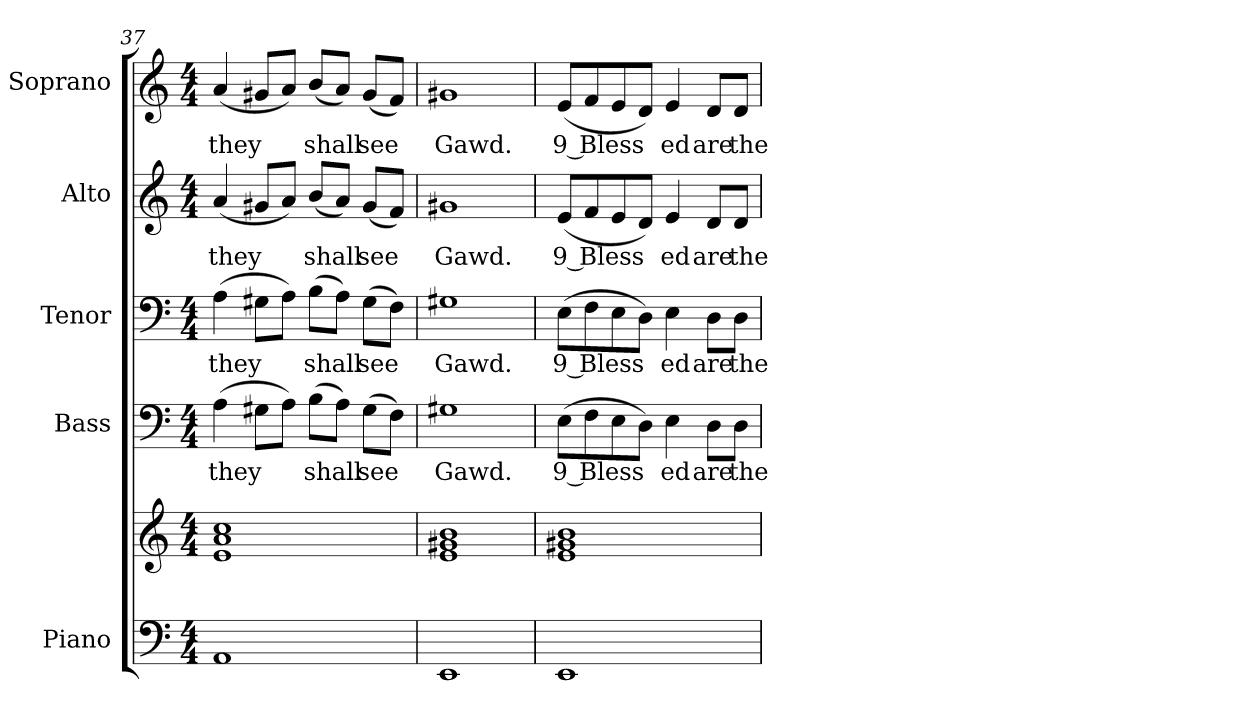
**kern	**kern	**kern	**text	**kern	**text	**kern	**text	**kern	**text
*part5	*part5	*part4	*part4	*part3	*part3	*part2	*part2	*part1	*part1
*staff6	*staff5	*staff4	*staff4	*staff3	*staff3	*staff2	*staff2	*staff1	*staff1
*I"Piano	*	*I"Bass	*	*I"Tenor	*	*I"Alto	*	*I"Soprano	*
*I'Pno.	*	*I'B.	*	*I'T.	*	*I'A.	*	*I'S.	*
*clefF4	*clefG2	*clefF4	*	*clefF4	*	*clefG2	*	*clefG2	*
*k[]	*k[]	*k[]	*	*k[]	*	*k[]	*	*k[]	*
*C:	*C:	*C:	*	*C:	*	*C:	*	*C:	*
*M4/4	*M4/4	*M4/4	*	*M4/4	*	*M4/4	*	*M4/4	*
=37	=37	=37	=37	=37	=37	=37	=37	=37	=37
!	!	!	!LO:LY:b:color=#000000	!	!	!	!	!	!
!	!	!	!	!	!LO:LY:b:color=#000000	!	!	!	!
!	!	!	!	!	!	!	!LO:LY:b:color=#000000	!	!
!	!	!	!	!	!	!	!	!	!LO:LY:b:color=#000000
1AAi	1ei 1ai 1cci	(4Ai\	they	(4Ai\	they	(4ai/	they	(4ai/	they
.	.	8G#Xi\L	.	8G#Xi\L	.	8g#Xi/L	.	8g#Xi/L	.
.	.	8Ai\J)	.	8Ai\J)	.	8ai/J)	.	8ai/J)	.
!	!	!	!LO:LY:b:color=#000000	!	!	!	!	!	!
!	!	!	!	!	!LO:LY:b:color=#000000	!	!	!	!
!	!	!	!	!	!	!	!LO:LY:b:color=#000000	!	!
!	!	!	!	!	!	!	!	!	!LO:LY:b:color=#000000
.	.	(8Bi\L	shall	(8Bi\L	shall	(8bi/L	shall	(8bi/L	shall
.	.	8Ai\J)	.	8Ai\J)	.	8ai/J)	.	8ai/J)	.
!	!	!	!LO:LY:b:color=#000000	!	!	!	!	!	!
!	!	!	!	!	!LO:LY:b:color=#000000	!	!	!	!
!	!	!	!	!	!	!	!LO:LY:b:color=#000000	!	!
!	!	!	!	!	!	!	!	!	!LO:LY:b:color=#000000
.	.	(8G#i\L	see	(8G#i\L	see	(8g#i/L	see	(8g#i/L	see
.	.	8Fi\J)	.	8Fi\J)	.	8fi/J)	.	8fi/J)	.
!!LO:PB:g=z
=38	=38	=38	=38	=38	=38	=38	=38	=38	=38
!	!	!	!LO:LY:b:color=#000000	!	!	!	!	!	!
!	!	!	!	!	!LO:LY:b:color=#000000	!	!	!	!
!	!	!	!	!	!	!	!LO:LY:b:color=#000000	!	!
!	!	!	!	!	!	!	!	!	!LO:LY:b:color=#000000
1EEi	1ei 1g#Xi 1bi	1G#Xi	Gawd.	1G#Xi	Gawd.	1g#Xi	Gawd.	1g#Xi	Gawd.
=39	=39	=39	=39	=39	=39	=39	=39	=39	=39
!	!	!	!LO:LY:b:color=#000000	!	!	!	!	!	!
!	!	!	!	!	!LO:LY:b:color=#000000	!	!	!	!
!	!	!	!	!	!	!	!LO:LY:b:color=#000000	!	!
!	!	!	!	!	!	!	!	!	!LO:LY:b:color=#000000
1EEi	1ei 1g#Xi 1bi	(8Ei\L	9 Bless	(8Ei\L	9 Bless	(8ei/L	9 Bless	(8ei/L	9 Bless
.	.	8Fi\	.	8Fi\	.	8fi/	.	8fi/	.
.	.	8Ei\	.	8Ei\	.	8ei/	.	8ei/	.
.	.	8Di\J)	.	8Di\J)	.	8di/J)	.	8di/J)	.
!	!	!	!LO:LY:b:color=#000000	!	!	!	!	!	!
!	!	!	!	!	!LO:LY:b:color=#000000	!	!	!	!
!	!	!	!	!	!	!	!LO:LY:b:color=#000000	!	!
!	!	!	!	!	!	!	!	!	!LO:LY:b:color=#000000
.	.	4Ei\	ed	4Ei\	ed	4ei/	ed	4ei/	ed
!	!	!	!LO:LY:b:color=#000000	!	!	!	!	!	!
!	!	!	!	!	!LO:LY:b:color=#000000	!	!	!	!
!	!	!	!	!	!	!	!LO:LY:b:color=#000000	!	!
!	!	!	!	!	!	!	!	!	!LO:LY:b:color=#000000
.	.	8Di\L	are	8Di\L	are	8di/L	are	8di/L	are
!	!	!	!LO:LY:b:color=#000000	!	!	!	!	!	!
!	!	!	!	!	!LO:LY:b:color=#000000	!	!	!	!
!	!	!	!	!	!	!	!LO:LY:b:color=#000000	!	!
!	!	!	!	!	!	!	!	!	!LO:LY:b:color=#000000
.	.	8Di\J	the	8Di\J	the	8di/J	the	8di/J	the
=	=	=	=	=	=	=	=	=	=
*-	*-	*-	*-	*-	*-	*-	*-	*-	*-
